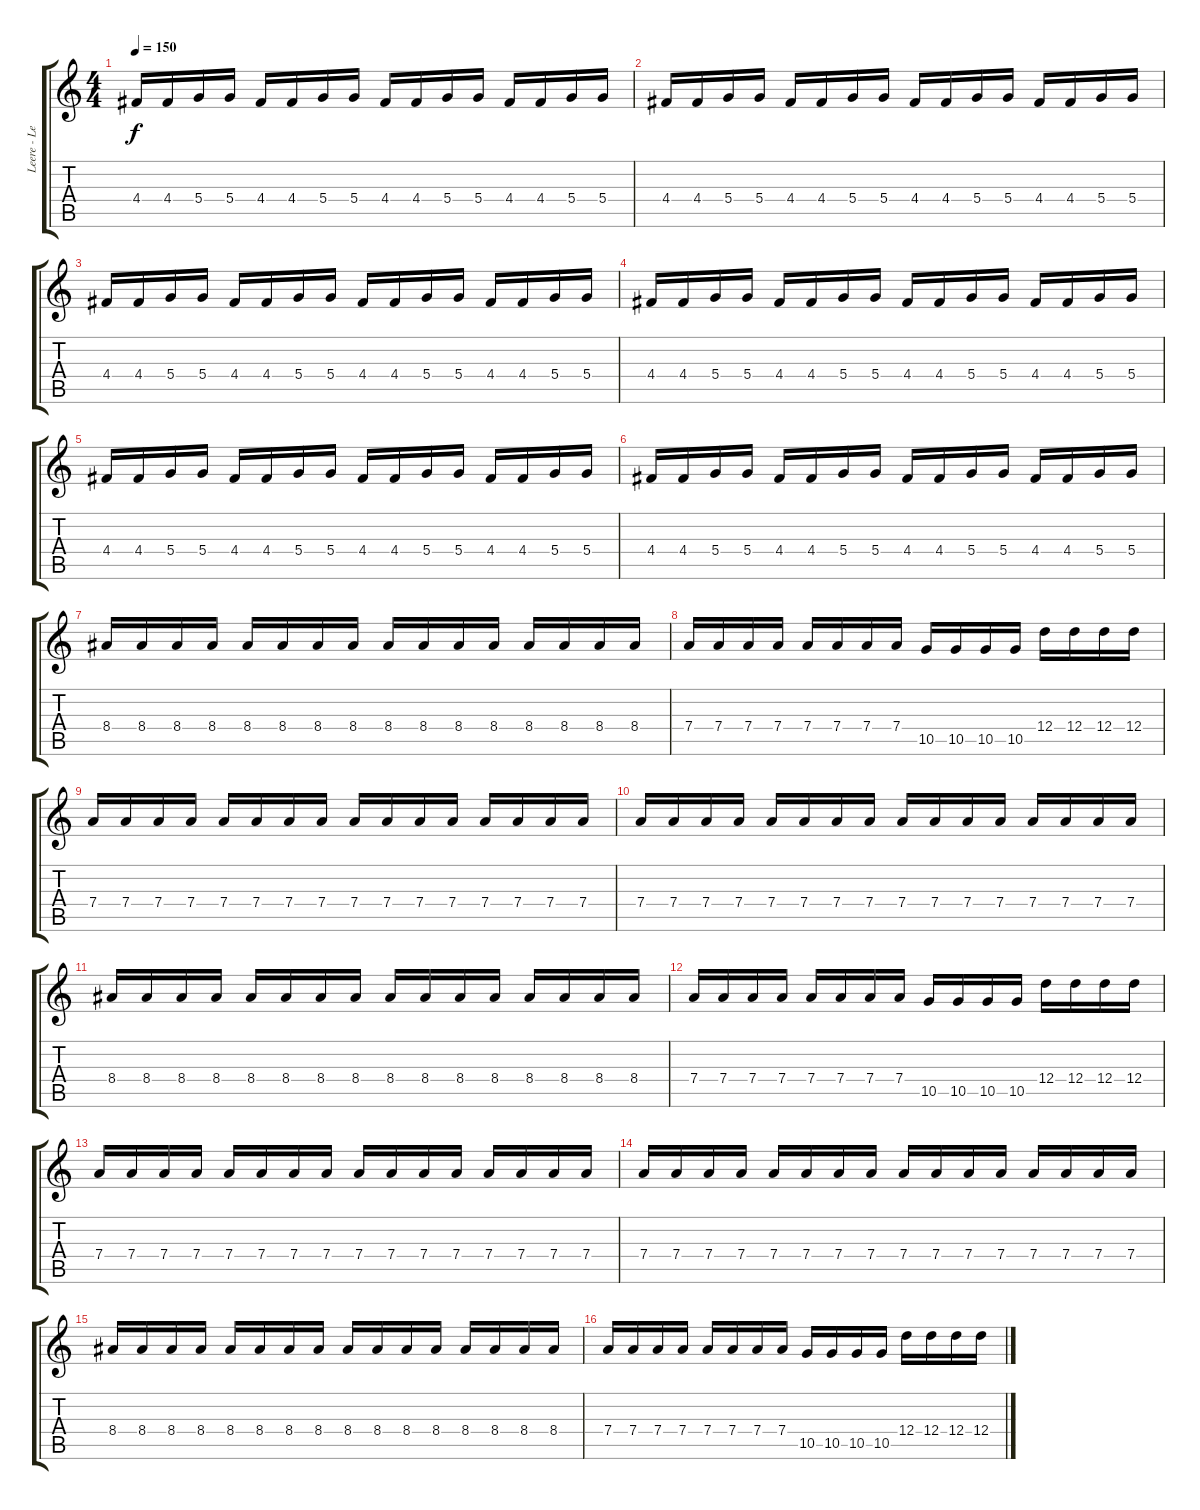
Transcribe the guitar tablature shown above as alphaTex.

\track ("Leere - Lead Guitar" "Leere - Le") {instrument distortionguitar}
\staff {score tabs}
\tuning (E4 B3 G3 D3 A2 E2) {hide}
\ts (4 4)
\tempo 150
\clef g2
\ks c
4.4.16{dy f} 4.4.16 5.4.16 5.4.16 4.4.16 4.4.16 5.4.16 5.4.16 4.4.16 4.4.16 5.4.16 5.4.16 4.4.16 4.4.16 5.4.16 5.4.16 |
4.4.16 4.4.16 5.4.16 5.4.16 4.4.16 4.4.16 5.4.16 5.4.16 4.4.16 4.4.16 5.4.16 5.4.16 4.4.16 4.4.16 5.4.16 5.4.16 |
4.4.16 4.4.16 5.4.16 5.4.16 4.4.16 4.4.16 5.4.16 5.4.16 4.4.16 4.4.16 5.4.16 5.4.16 4.4.16 4.4.16 5.4.16 5.4.16 |
4.4.16 4.4.16 5.4.16 5.4.16 4.4.16 4.4.16 5.4.16 5.4.16 4.4.16 4.4.16 5.4.16 5.4.16 4.4.16 4.4.16 5.4.16 5.4.16 |
4.4.16 4.4.16 5.4.16 5.4.16 4.4.16 4.4.16 5.4.16 5.4.16 4.4.16 4.4.16 5.4.16 5.4.16 4.4.16 4.4.16 5.4.16 5.4.16 |
4.4.16 4.4.16 5.4.16 5.4.16 4.4.16 4.4.16 5.4.16 5.4.16 4.4.16 4.4.16 5.4.16 5.4.16 4.4.16 4.4.16 5.4.16 5.4.16 |
8.4.16 8.4.16 8.4.16 8.4.16 8.4.16 8.4.16 8.4.16 8.4.16 8.4.16 8.4.16 8.4.16 8.4.16 8.4.16 8.4.16 8.4.16 8.4.16 |
7.4.16 7.4.16 7.4.16 7.4.16 7.4.16 7.4.16 7.4.16 7.4.16 10.5.16 10.5.16 10.5.16 10.5.16 12.4.16 12.4.16 12.4.16 12.4.16 |
7.4.16 7.4.16 7.4.16 7.4.16 7.4.16 7.4.16 7.4.16 7.4.16 7.4.16 7.4.16 7.4.16 7.4.16 7.4.16 7.4.16 7.4.16 7.4.16 |
7.4.16 7.4.16 7.4.16 7.4.16 7.4.16 7.4.16 7.4.16 7.4.16 7.4.16 7.4.16 7.4.16 7.4.16 7.4.16 7.4.16 7.4.16 7.4.16 |
8.4.16 8.4.16 8.4.16 8.4.16 8.4.16 8.4.16 8.4.16 8.4.16 8.4.16 8.4.16 8.4.16 8.4.16 8.4.16 8.4.16 8.4.16 8.4.16 |
7.4.16 7.4.16 7.4.16 7.4.16 7.4.16 7.4.16 7.4.16 7.4.16 10.5.16 10.5.16 10.5.16 10.5.16 12.4.16 12.4.16 12.4.16 12.4.16 |
7.4.16 7.4.16 7.4.16 7.4.16 7.4.16 7.4.16 7.4.16 7.4.16 7.4.16 7.4.16 7.4.16 7.4.16 7.4.16 7.4.16 7.4.16 7.4.16 |
7.4.16 7.4.16 7.4.16 7.4.16 7.4.16 7.4.16 7.4.16 7.4.16 7.4.16 7.4.16 7.4.16 7.4.16 7.4.16 7.4.16 7.4.16 7.4.16 |
8.4.16 8.4.16 8.4.16 8.4.16 8.4.16 8.4.16 8.4.16 8.4.16 8.4.16 8.4.16 8.4.16 8.4.16 8.4.16 8.4.16 8.4.16 8.4.16 |
7.4.16 7.4.16 7.4.16 7.4.16 7.4.16 7.4.16 7.4.16 7.4.16 10.5.16 10.5.16 10.5.16 10.5.16 12.4.16 12.4.16 12.4.16 12.4.16
